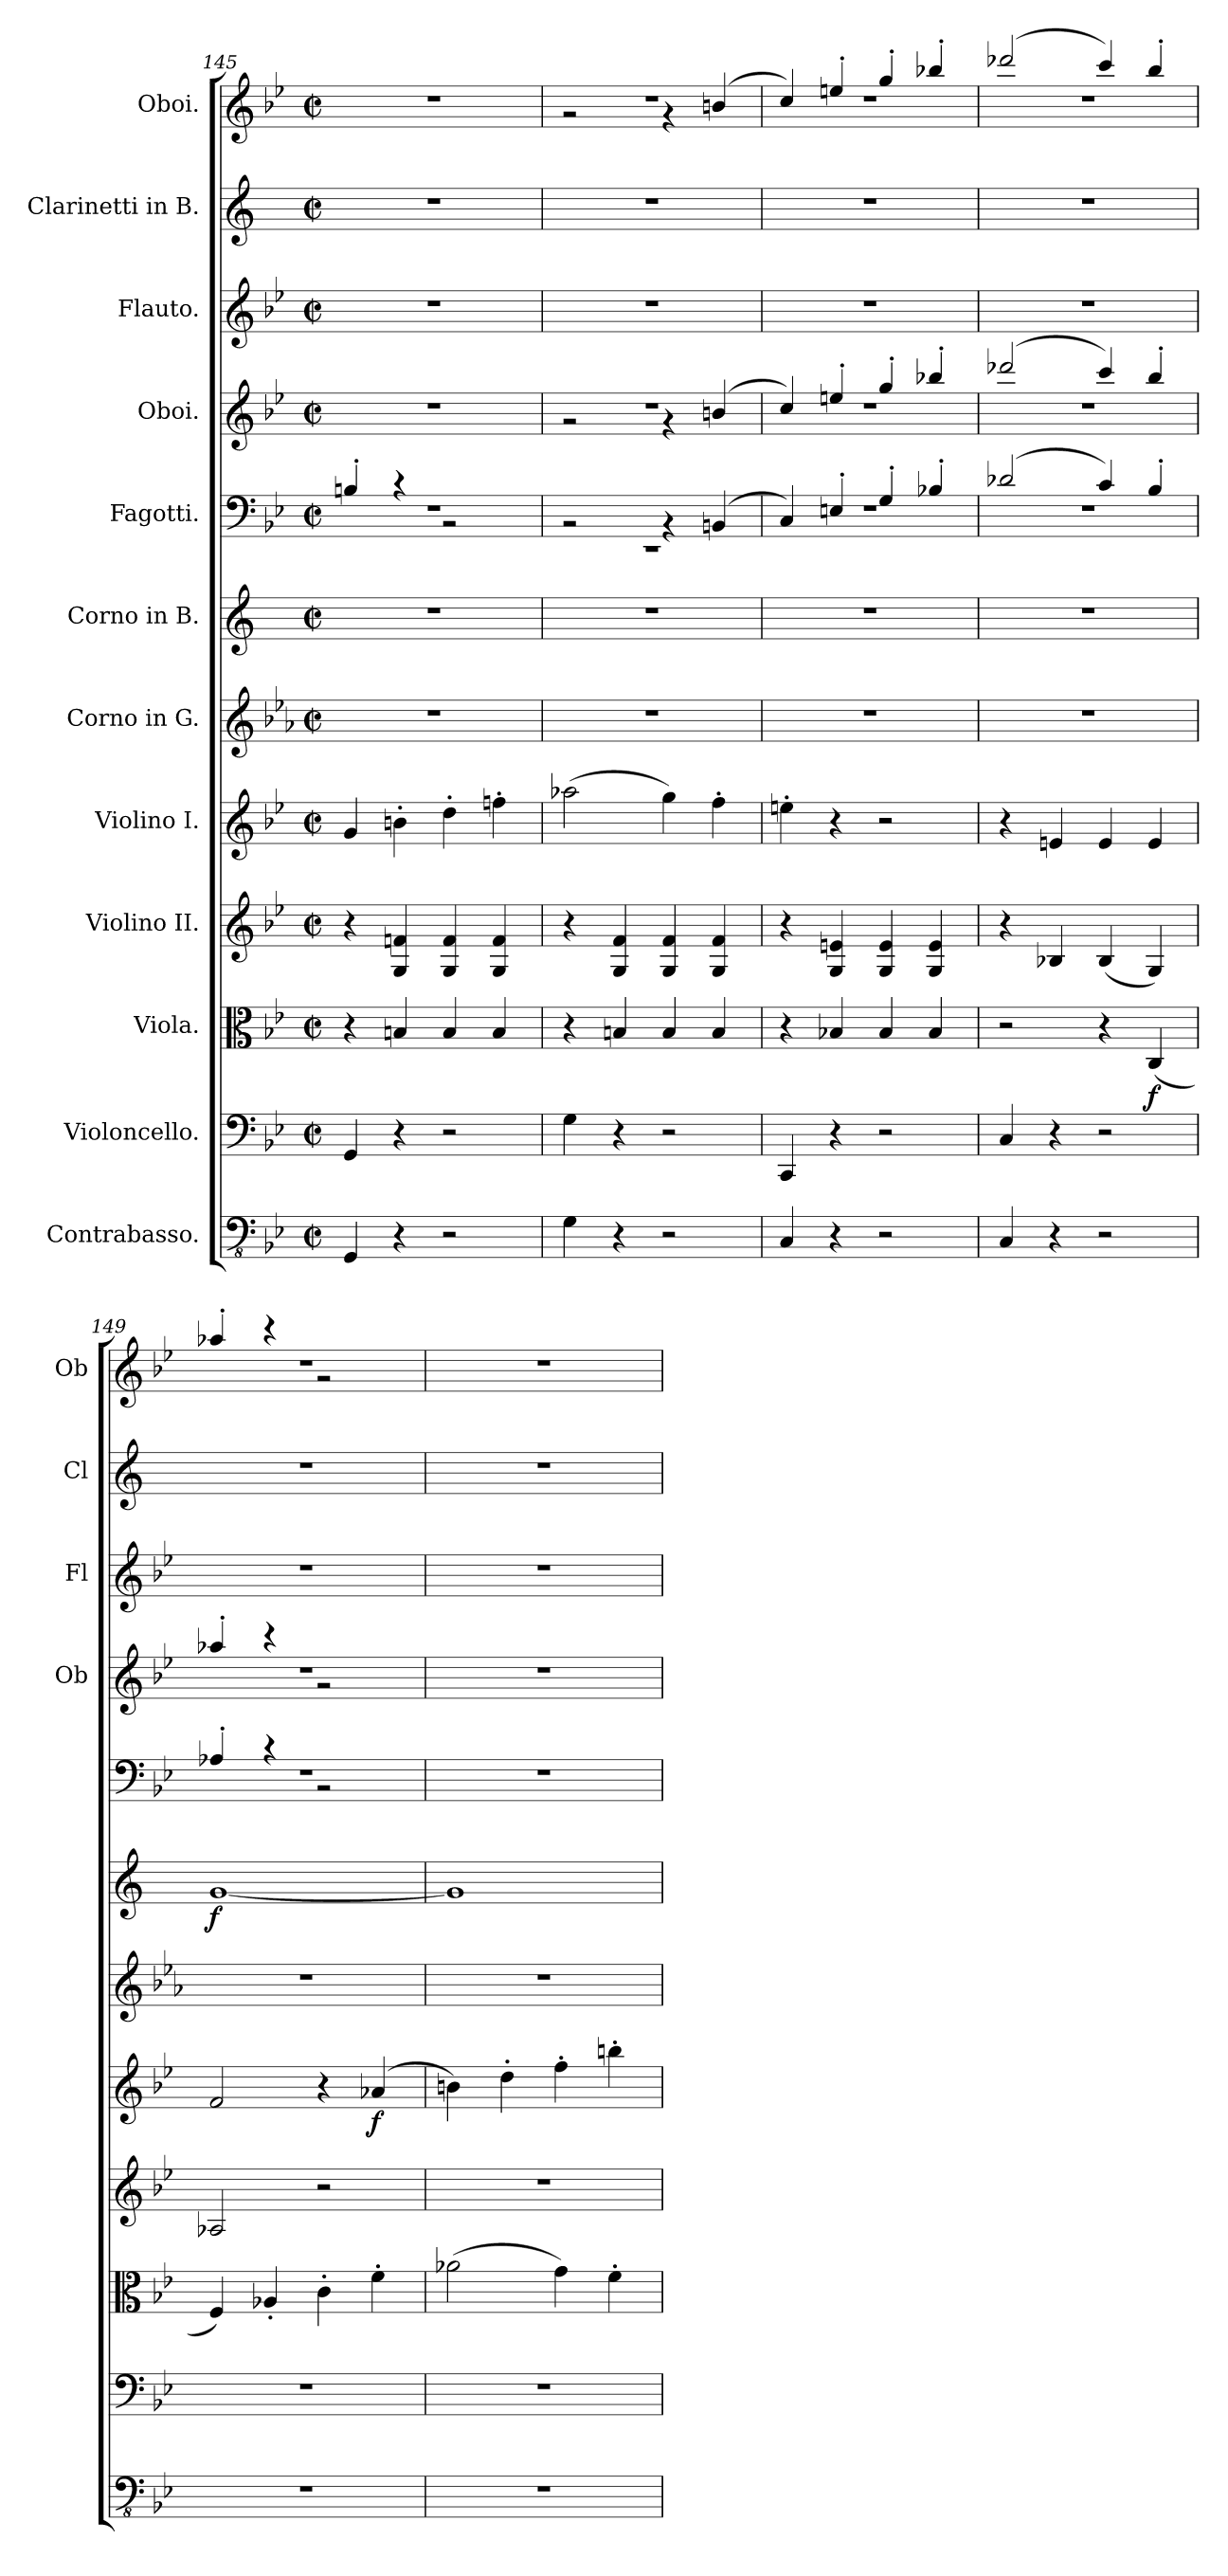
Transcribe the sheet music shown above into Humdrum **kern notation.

**kern	**kern	**kern	**dynam	**kern	**kern	**dynam	**kern	**kern	**dynam	**kern	**kern	**kern	**kern	**kern
*part12	*part11	*part10	*part10	*part9	*part8	*part8	*part7	*part6	*part6	*part5	*part4	*part3	*part2	*part1
*staff12	*staff11	*staff10	*staff10	*staff9	*staff8	*staff8	*staff7	*staff6	*staff6	*staff5	*staff4	*staff3	*staff2	*staff1
*I"Contrabasso.	*I"Violoncello.	*I"Viola.	*	*I"Violino II.	*I"Violino I.	*	*I"Corno in G.	*I"Corno in B.	*	*I"Fagotti.	*I"Oboi.	*I"Flauto.	*I"Clarinetti in B.	*I"Oboi.
*	*	*	*	*	*	*	*	*	*	*	*I'Ob	*I'Fl	*I'Cl	*I'Ob
*clefFv4	*clefF4	*clefC3	*	*clefG2	*clefG2	*	*clefG2	*clefG2	*	*clefF4	*clefG2	*clefG2	*clefG2	*clefG2
*	*	*	*	*	*	*	*ITrd3c5	*ITrd1c2	*	*	*	*	*ITrd1c2	*
*k[b-e-]	*k[b-e-]	*k[b-e-]	*	*k[b-e-]	*k[b-e-]	*	*k[b-e-]	*k[b-e-]	*	*k[b-e-]	*k[b-e-]	*k[b-e-]	*k[b-e-]	*k[b-e-]
*M2/2	*M2/2	*M2/2	*	*M2/2	*M2/2	*	*M2/2	*M2/2	*	*M2/2	*M2/2	*M2/2	*M2/2	*M2/2
*met(c|)	*met(c|)	*met(c|)	*	*met(c|)	*met(c|)	*	*met(c|)	*met(c|)	*	*met(c|)	*met(c|)	*met(c|)	*met(c|)	*met(c|)
=145	=145	=145	=145	=145	=145	=145	=145	=145	=145	=145	=145	=145	=145	=145
*	*	*	*	*	*	*	*	*	*	*^	*	*	*	*
4GGG/	4GG/	4r	.	4r	4g/	.	1r	1r	.	4Bn'/	1rF	1r	1r	1r	1r
4r	4r	4Bn/	.	4G/ 4fn/	4bn'\	.	.	.	.	4r	.	.	.	.	.
2r	2r	4B/	.	4G/ 4f/	4dd'\	.	.	.	.	2rBB	.	.	.	.	.
.	.	4B/	.	4G/ 4f/	4ffn'\	.	.	.	.	.	.	.	.	.	.
!!LO:PB:g=z
=146	=146	=146	=146	=146	=146	=146	=146	=146	=146	=146	=146	=146	=146	=146	=146
*	*	*	*	*	*	*	*	*	*	*	*	*^	*	*	*^
4GG\	4G\	4r	.	4r	(>2aa-X\	.	1r	1r	.	2rBB	1r	2rg	1rdd	1r	1r	2rg	1rdd
4r	4r	4Bn/	.	4G/ 4f/	.	.	.	.	.	.	.	.	.	.	.	.	.
2r	2r	4B/	.	4G/ 4f/	4gg\)	.	.	.	.	4rBB	.	4rg	.	.	.	4rg	.
.	.	4B/	.	4G/ 4f/	4ff'\	.	.	.	.	(>4BBn/	.	(>4bn/	.	.	.	(>4bn/	.
=147	=147	=147	=147	=147	=147	=147	=147	=147	=147	=147	=147	=147	=147	=147	=147	=147	=147
4CC/	4CC/	4r	.	4r	4een'\	.	1r	1r	.	4C/)	1rF	4cc/)	1rdd	1r	1r	4cc/)	1rdd
4r	4r	4B-X/	.	4G/ 4en/	4r	.	.	.	.	4En'/	.	4een'/	.	.	.	4een'/	.
2r	2r	4B-/	.	4G/ 4e/	2r	.	.	.	.	4G'/	.	4gg'/	.	.	.	4gg'/	.
.	.	4B-/	.	4G/ 4e/	.	.	.	.	.	4B-X'/	.	4bb-X'/	.	.	.	4bb-X'/	.
=148	=148	=148	=148	=148	=148	=148	=148	=148	=148	=148	=148	=148	=148	=148	=148	=148	=148
4CC/	4C/	2r	.	4r	4r	.	1r	1r	.	(>2d-X/	1rF	(>2ddd-X/	1rdd	1r	1r	(>2ddd-X/	1rdd
4r	4r	.	.	4B-X/	4en/	.	.	.	.	.	.	.	.	.	.	.	.
2r	2r	4r	.	(<4B-/	4e/	.	.	.	.	4c/)	.	4ccc/)	.	.	.	4ccc/)	.
!	!	!	!LO:DY:b	!	!	!	!	!	!	!	!	!	!	!	!	!	!
.	.	(<4C/	f	4G/)	4e/	.	.	.	.	4B-'/	.	4bb-'/	.	.	.	4bb-'/	.
=149	=149	=149	=149	=149	=149	=149	=149	=149	=149	=149	=149	=149	=149	=149	=149	=149	=149
!	!	!	!	!	!	!	!	!	!LO:DY:b	!	!	!	!	!	!	!	!
1r	1r	4F/)	.	2A-X/	2f/	.	1r	[1f	f	4A-X'/	1rF	4aa-X'/	1rdd	1r	1r	4aa-X'/	1rdd
.	.	4A-X'/	.	.	.	.	.	.	.	4r	.	4r	.	.	.	4r	.
.	.	4c'\	.	2r	4r	.	.	.	.	2rBB	.	2rg	.	.	.	2rg	.
!	!	!	!	!	!	!LO:DY:b	!	!	!	!	!	!	!	!	!	!	!
.	.	4f'\	.	.	(<4a-X/	f	.	.	.	.	.	.	.	.	.	.	.
*	*	*	*	*	*	*	*	*	*	*v	*v	*	*	*	*	*v	*v
*	*	*	*	*	*	*	*	*	*	*	*v	*v	*	*	*
=150	=150	=150	=150	=150	=150	=150	=150	=150	=150	=150	=150	=150	=150	=150
1r	1r	(>2a-X\	.	1r	4bn\)	.	1r	1f]	.	1r	1r	1r	1r	1r
.	.	.	.	.	4dd'\	.	.	.	.	.	.	.	.	.
.	.	4g\)	.	.	4ff'\	.	.	.	.	.	.	.	.	.
.	.	4f'\	.	.	4bbn'\	.	.	.	.	.	.	.	.	.
=	=	=	=	=	=	=	=	=	=	=	=	=	=	=
*-	*-	*-	*-	*-	*-	*-	*-	*-	*-	*-	*-	*-	*-	*-
